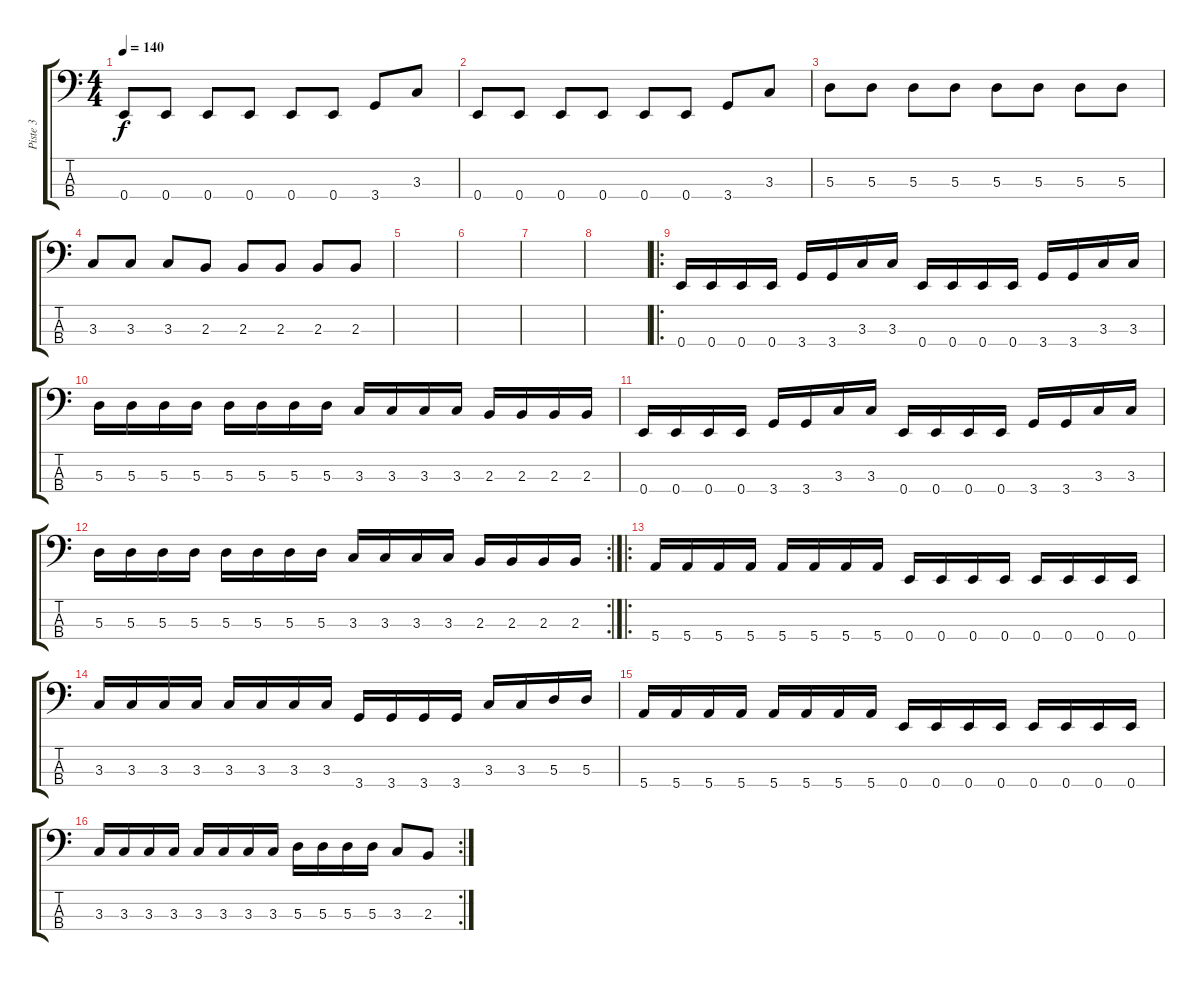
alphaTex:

\track ("Piste 3" "Piste 3") {instrument electricbassfinger}
\staff {score tabs}
\tuning (G2 D2 A1 E1) {hide}
\ts (4 4)
\tempo 140
\clef f4
\ks c
0.4.8{dy f} 0.4.8 0.4.8 0.4.8 0.4.8 0.4.8 3.4.8 3.3.8 |
0.4.8 0.4.8 0.4.8 0.4.8 0.4.8 0.4.8 3.4.8 3.3.8 |
5.3.8 5.3.8 5.3.8 5.3.8 5.3.8 5.3.8 5.3.8 5.3.8 |
3.3.8 3.3.8 3.3.8 2.3.8 2.3.8 2.3.8 2.3.8 2.3.8 |
|
|
|
|
\ro
0.4.16 0.4.16 0.4.16 0.4.16 3.4.16 3.4.16 3.3.16 3.3.16 0.4.16 0.4.16 0.4.16 0.4.16 3.4.16 3.4.16 3.3.16 3.3.16 |
5.3.16 5.3.16 5.3.16 5.3.16 5.3.16 5.3.16 5.3.16 5.3.16 3.3.16 3.3.16 3.3.16 3.3.16 2.3.16 2.3.16 2.3.16 2.3.16 |
0.4.16 0.4.16 0.4.16 0.4.16 3.4.16 3.4.16 3.3.16 3.3.16 0.4.16 0.4.16 0.4.16 0.4.16 3.4.16 3.4.16 3.3.16 3.3.16 |
\rc 2
5.3.16 5.3.16 5.3.16 5.3.16 5.3.16 5.3.16 5.3.16 5.3.16 3.3.16 3.3.16 3.3.16 3.3.16 2.3.16 2.3.16 2.3.16 2.3.16 |
\ro
5.4.16 5.4.16 5.4.16 5.4.16 5.4.16 5.4.16 5.4.16 5.4.16 0.4.16 0.4.16 0.4.16 0.4.16 0.4.16 0.4.16 0.4.16 0.4.16 |
3.3.16 3.3.16 3.3.16 3.3.16 3.3.16 3.3.16 3.3.16 3.3.16 3.4.16 3.4.16 3.4.16 3.4.16 3.3.16 3.3.16 5.3.16 5.3.16 |
5.4.16 5.4.16 5.4.16 5.4.16 5.4.16 5.4.16 5.4.16 5.4.16 0.4.16 0.4.16 0.4.16 0.4.16 0.4.16 0.4.16 0.4.16 0.4.16 |
\rc 2
3.3.16 3.3.16 3.3.16 3.3.16 3.3.16 3.3.16 3.3.16 3.3.16 5.3.16 5.3.16 5.3.16 5.3.16 3.3.8 2.3.8
